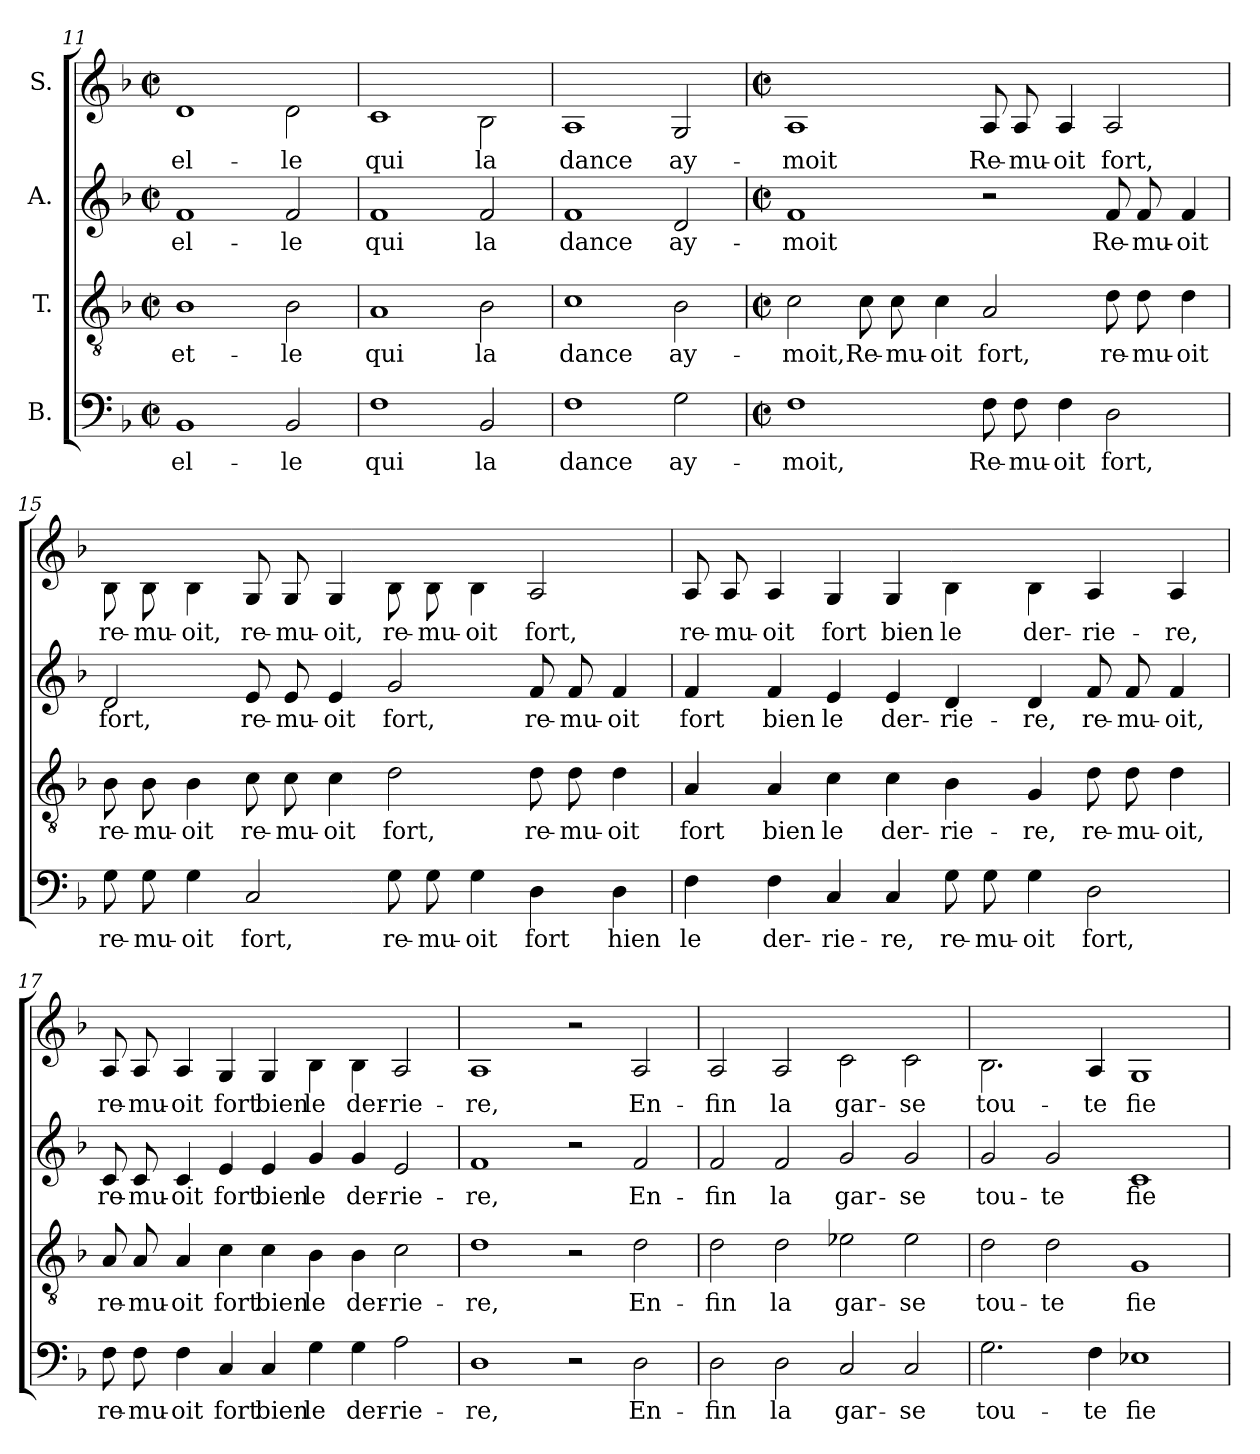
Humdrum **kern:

**kern	**text	**kern	**text	**kern	**text	**kern	**text
*part4	*part4	*part3	*part3	*part2	*part2	*part1	*part1
*staff4	*staff4	*staff3	*staff3	*staff2	*staff2	*staff1	*staff1
*I"B.	*	*I"T.	*	*I"A.	*	*I"S.	*
*clefF4	*	*clefGv2	*	*clefG2	*	*clefG2	*
*	*	*ITrd-7c-12	*	*	*	*ITrd-7c-12	*
*k[b-]	*	*k[b-]	*	*k[b-]	*	*k[b-]	*
*F:	*	*F:	*	*F:	*	*F:	*
*M2/2	*	*M2/2	*	*M2/2	*	*M2/2	*
*met(c|)	*	*met(c|)	*	*met(c|)	*	*met(c|)	*
=11	=11	=11	=11	=11	=11	=11	=11
1BB-	el-	1b-	et-	1f	el-	1dd	el-
2BB-/	-le	2b-\	-le	2f/	-le	2dd\	-le
=12	=12	=12	=12	=12	=12	=12	=12
1F	qui	1a	qui	1f	qui	1cc	qui
2BB-/	la	2b-\	la	2f/	la	2b-\	la
=13	=13	=13	=13	=13	=13	=13	=13
1F	dance	1cc	dance	1f	dance	1a	dance
2G\	ay-	2b-\	ay-	2d/	ay-	2g/	ay-
!!LO:LB:g=z
=14	=14	=14	=14	=14	=14	=14	=14
*M2/2	*	*M2/2	*	*M2/2	*	*M2/2	*
*met(c|)	*	*met(c|)	*	*met(c|)	*	*met(c|)	*
1F	-moit,	2cc\	-moit,	1f	-moit	1a	-moit
.	.	8cc\	Re-	.	.	.	.
.	.	8cc\	-mu-	.	.	.	.
.	.	4cc\	-oit	.	.	.	.
8F\	Re-	2a/	fort,	2r	.	8a/	Re-
8F\	-mu-	.	.	.	.	8a/	-mu-
4F\	-oit	.	.	.	.	4a/	-oit
2D\	fort,	8dd\	re-	8f/	Re-	2a/	fort,
.	.	8dd\	-mu-	8f/	-mu-	.	.
.	.	4dd\	-oit	4f/	-oit	.	.
=15	=15	=15	=15	=15	=15	=15	=15
8G\	re-	8b-\	re-	2d/	fort,	8b-\	re-
8G\	-mu-	8b-\	-mu-	.	.	8b-\	-mu-
4G\	-oit	4b-\	-oit	.	.	4b-\	-oit,
2C/	fort,	8cc\	re-	8e/	re-	8g/	re-
.	.	8cc\	-mu-	8e/	-mu-	8g/	-mu-
.	.	4cc\	-oit	4e/	-oit	4g/	-oit,
8G\	re-	2dd\	fort,	2g/	fort,	8b-\	re-
8G\	-mu-	.	.	.	.	8b-\	-mu-
4G\	-oit	.	.	.	.	4b-\	-oit
4D\	fort	8dd\	re-	8f/	re-	2a/	fort,
.	.	8dd\	-mu-	8f/	-mu-	.	.
4D\	hien	4dd\	-oit	4f/	-oit	.	.
=16	=16	=16	=16	=16	=16	=16	=16
4F\	le	4a/	fort	4f/	fort	8a/	re-
.	.	.	.	.	.	8a/	-mu-
4F\	der-	4a/	bien	4f/	bien	4a/	-oit
4C/	-rie-	4cc\	le	4e/	le	4g/	fort
4C/	-re,	4cc\	der-	4e/	der-	4g/	bien
8G\	re-	4b-\	-rie-	4d/	-rie-	4b-\	le
8G\	-mu-	.	.	.	.	.	.
4G\	-oit	4g/	-re,	4d/	-re,	4b-\	der-
2D\	fort,	8dd\	re-	8f/	re-	4a/	-rie-
.	.	8dd\	-mu-	8f/	-mu-	.	.
.	.	4dd\	-oit,	4f/	-oit,	4a/	-re,
!!LO:PB:g=z
=17	=17	=17	=17	=17	=17	=17	=17
8F\	re-	8a/	re-	8c/	re-	8a/	re-
8F\	-mu-	8a/	-mu-	8c/	-mu-	8a/	-mu-
4F\	-oit	4a/	-oit	4c/	-oit	4a/	-oit
4C/	fort	4cc\	fort	4e/	fort	4g/	fort
4C/	bien	4cc\	bien	4e/	bien	4g/	bien
4G\	le	4b-\	le	4g/	le	4b-\	le
4G\	der-	4b-\	der-	4g/	der-	4b-\	der-
2A\	-rie-	2cc\	-rie-	2e/	-rie-	2a/	-rie-
=18	=18	=18	=18	=18	=18	=18	=18
1D	-re,	1dd	-re,	1f	-re,	1a	-re,
2r	.	2r	.	2r	.	2r	.
2D\	En-	2dd\	En-	2f/	En-	2a/	En-
=19	=19	=19	=19	=19	=19	=19	=19
2D\	-fin	2dd\	-fin	2f/	-fin	2a/	-fin
2D\	la	2dd\	la	2f/	la	2a/	la
2C/	gar-	2ee-X\	gar-	2g/	gar-	2cc\	gar-
2C/	-se	2ee-\	-se	2g/	-se	2cc\	-se
=20	=20	=20	=20	=20	=20	=20	=20
2.G\	tou-	2dd\	tou-	2g/	tou-	2.b-\	tou-
.	.	2dd\	-te	2g/	-te	.	.
4F\	-te	.	.	.	.	4a/	-te
1E-X	fie-	1g	fie-	1c	fie-	1g	fie-
=	=	=	=	=	=	=	=
*-	*-	*-	*-	*-	*-	*-	*-
